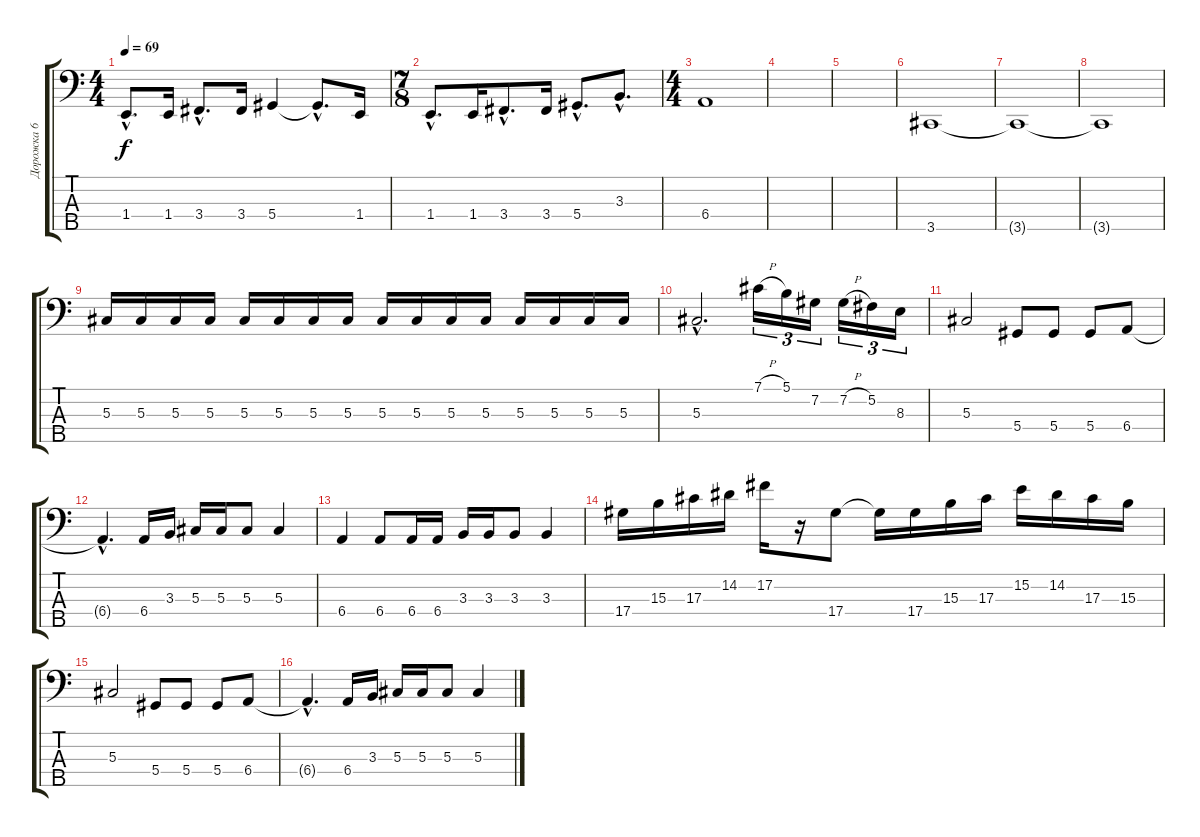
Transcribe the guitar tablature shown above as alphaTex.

\track ("Дорожка 6" "Дорожка 6") {instrument electricbassfinger}
\staff {score tabs}
\tuning (Gb2 Db2 Ab1 Eb1 Bb0) {hide}
\ts (4 4)
\tempo 69
\clef f4
\ks c
1.4{hac}.8{d dy f} 1.4.16 3.4{hac}.8{d} 3.4.16 5.4.4 5.4{hac t}.8{d} 1.4.16 |
\ts (7 8)
1.4{hac}.8{d} 1.4.16 3.4{hac}.8{d} 3.4.16 5.4{hac}.8{d} 3.3{hac}.8{d} |
\ts (4 4)
6.4.1 |
|
|
3.5.1 |
3.5{t}.1 |
3.5{t}.1 |
5.3.16 5.3.16 5.3.16 5.3.16 5.3.16 5.3.16 5.3.16 5.3.16 5.3.16 5.3.16 5.3.16 5.3.16 5.3.16 5.3.16 5.3.16 5.3.16 |
5.3{hac}.2{d} 7.1{h}.16{tu (3 2)} 5.1.16{tu (3 2)} 7.2.16{tu (3 2)} 7.2{h}.16{tu (3 2)} 5.2.16{tu (3 2)} 8.3.16{tu (3 2)} |
5.3.2 5.4.8 5.4.8 5.4.8 6.4.8 |
6.4{hac t}.4{d} 6.4.16 3.3.16 5.3.16 5.3.16 5.3.8 5.3.4 |
6.4.4 6.4.8 6.4.16 6.4.16 3.3.16 3.3.16 3.3.8 3.3.4 |
17.4.16 15.3.16 17.3.16 14.2.16 17.2.16 r.16 17.4.8 17.4{t}.16 17.4.16 15.3.16 17.3.16 15.2.16 14.2.16 17.3.16 15.3.16 |
5.3.2 5.4.8 5.4.8 5.4.8 6.4.8 |
6.4{hac t}.4{d} 6.4.16 3.3.16 5.3.16 5.3.16 5.3.8 5.3.4
